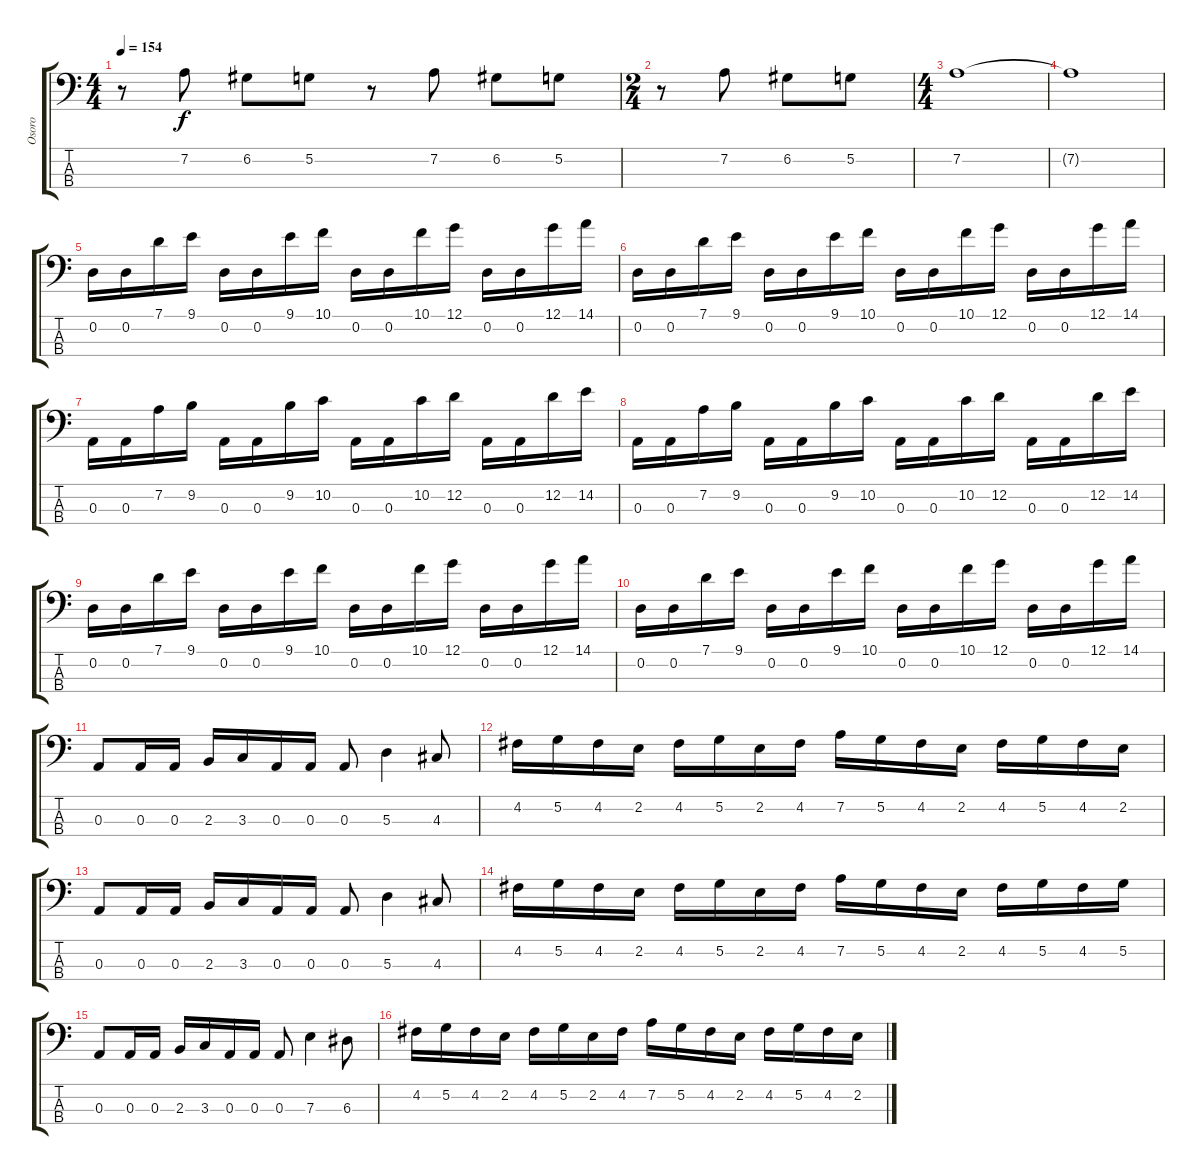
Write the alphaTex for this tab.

\track ("Osoro" "Osoro") {instrument electricbasspick}
\staff {score tabs}
\tuning (G2 D2 A1 E1) {hide}
\ts (4 4)
\tempo 154
\clef f4
\ks c
r.8{dy f} 7.2.8 6.2.8 5.2.8 r.8 7.2.8 6.2.8 5.2.8 |
\ts (2 4)
r.8 7.2.8 6.2.8 5.2.8 |
\ts (4 4)
7.2.1 |
7.2{t}.1 |
0.2.16 0.2.16 7.1.16 9.1.16 0.2.16 0.2.16 9.1.16 10.1.16 0.2.16 0.2.16 10.1.16 12.1.16 0.2.16 0.2.16 12.1.16 14.1.16 |
0.2.16 0.2.16 7.1.16 9.1.16 0.2.16 0.2.16 9.1.16 10.1.16 0.2.16 0.2.16 10.1.16 12.1.16 0.2.16 0.2.16 12.1.16 14.1.16 |
0.3.16 0.3.16 7.2.16 9.2.16 0.3.16 0.3.16 9.2.16 10.2.16 0.3.16 0.3.16 10.2.16 12.2.16 0.3.16 0.3.16 12.2.16 14.2.16 |
0.3.16 0.3.16 7.2.16 9.2.16 0.3.16 0.3.16 9.2.16 10.2.16 0.3.16 0.3.16 10.2.16 12.2.16 0.3.16 0.3.16 12.2.16 14.2.16 |
0.2.16 0.2.16 7.1.16 9.1.16 0.2.16 0.2.16 9.1.16 10.1.16 0.2.16 0.2.16 10.1.16 12.1.16 0.2.16 0.2.16 12.1.16 14.1.16 |
0.2.16 0.2.16 7.1.16 9.1.16 0.2.16 0.2.16 9.1.16 10.1.16 0.2.16 0.2.16 10.1.16 12.1.16 0.2.16 0.2.16 12.1.16 14.1.16 |
0.3.8 0.3.16 0.3.16 2.3.16 3.3.16 0.3.16 0.3.16 0.3.8 5.3.4 4.3.8 |
4.2.16 5.2.16 4.2.16 2.2.16 4.2.16 5.2.16 2.2.16 4.2.16 7.2.16 5.2.16 4.2.16 2.2.16 4.2.16 5.2.16 4.2.16 2.2.16 |
0.3.8 0.3.16 0.3.16 2.3.16 3.3.16 0.3.16 0.3.16 0.3.8 5.3.4 4.3.8 |
4.2.16 5.2.16 4.2.16 2.2.16 4.2.16 5.2.16 2.2.16 4.2.16 7.2.16 5.2.16 4.2.16 2.2.16 4.2.16 5.2.16 4.2.16 5.2.16 |
0.3.8 0.3.16 0.3.16 2.3.16 3.3.16 0.3.16 0.3.16 0.3.8 7.3.4 6.3.8 |
4.2.16 5.2.16 4.2.16 2.2.16 4.2.16 5.2.16 2.2.16 4.2.16 7.2.16 5.2.16 4.2.16 2.2.16 4.2.16 5.2.16 4.2.16 2.2.16
